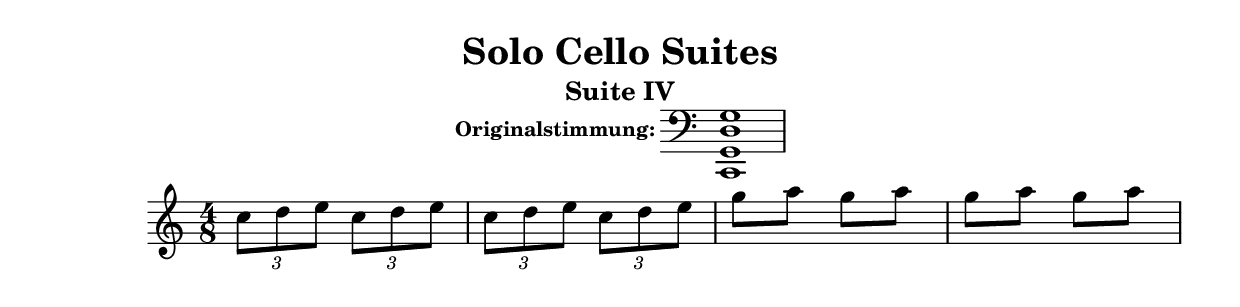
%% DO NOT EDIT this file manually; it is automatically
%% generated from LSR http://lsr.di.unimi.it
%% Make any changes in LSR itself, or in Documentation/snippets/new/ ,
%% and then run scripts/auxiliar/makelsr.py
%%
%% This file is in the public domain.
\version "2.18.0"

\header {
  lsrtags = "real-music, staff-notation"

  texidoc = "
The @code{\\markup} command is quite versatile.  In this snippet, it
contains a @code{\\score} block instead of texts or marks.

"
  doctitle = "Inserting score fragments above a staff as markups"
} % begin verbatim

tuning = \markup {
  \score {
    \new Staff \with { \remove "Time_signature_engraver" }
    {
      \clef bass
      <c, g, d g>1
    }
    \layout { ragged-right = ##t  indent = 0\cm }
  }
}

\header {
  title = "Solo Cello Suites"
  subtitle = "Suite IV"
  subsubtitle = \markup { Originalstimmung: \raise #0.5 \tuning }
}

\layout { ragged-right = ##f }

\relative c'' {
  \time 4/8
  \tuplet 3/2 { c8 d e } \tuplet 3/2 { c d e }
  \tuplet 3/2 { c8 d e } \tuplet 3/2 { c d e }
  g8 a g a
  g8 a g a
}
